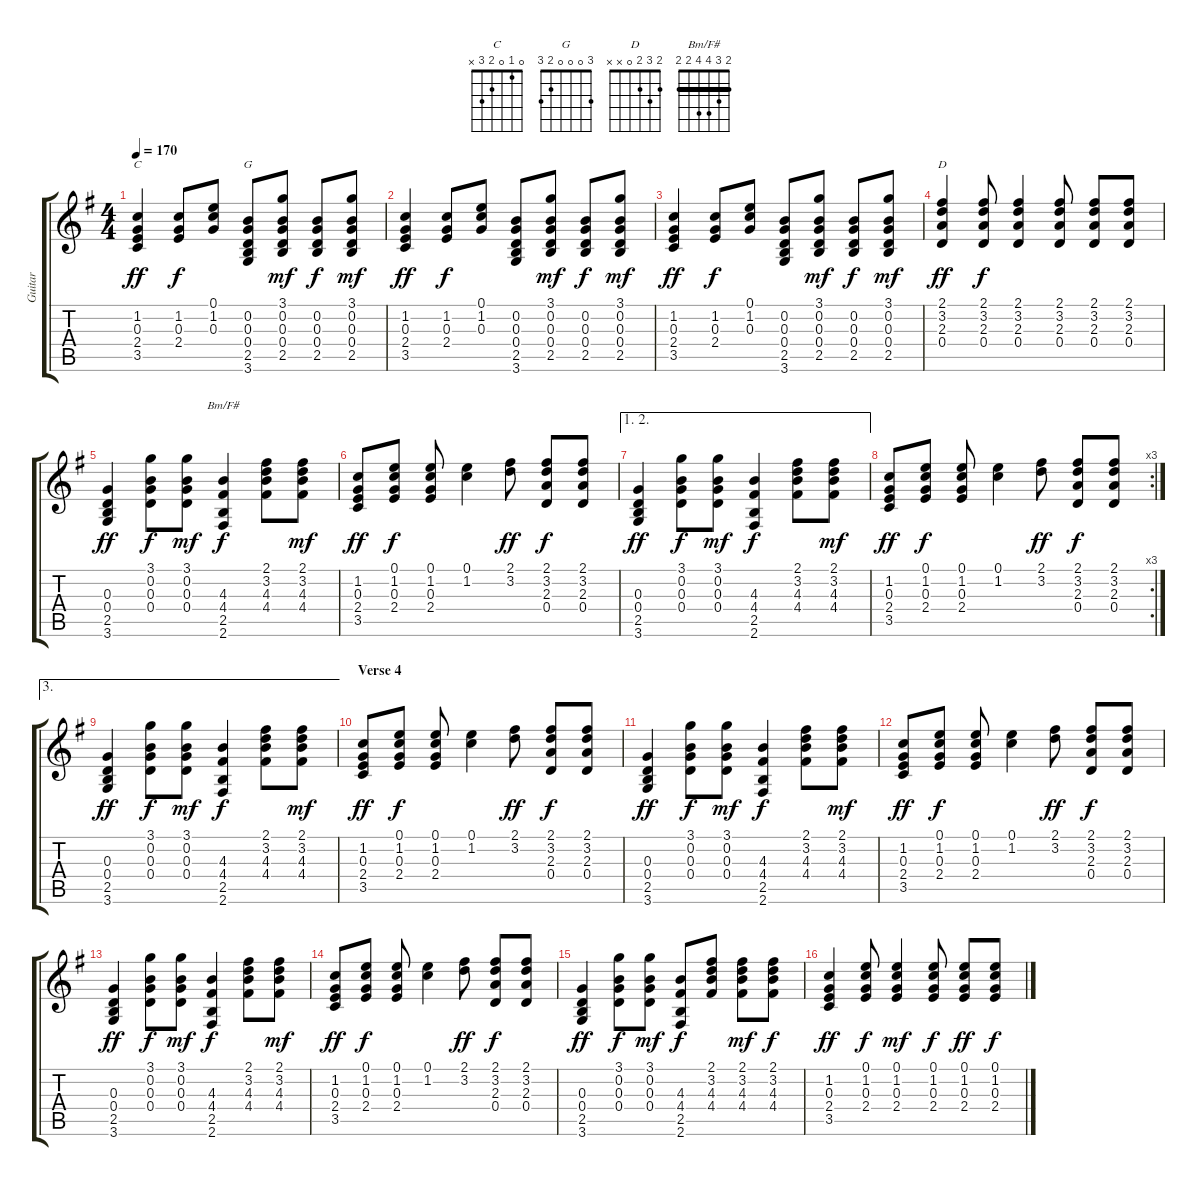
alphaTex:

\track ("Guitar" "Guitar") {instrument acousticguitarsteel}
\staff {score tabs}
\tuning (E4 B3 G3 D3 A2 E2) {hide}
\chord ("C" 0 1 0 2 3 x)
\chord ("G" 3 0 0 0 2 3)
\chord ("D" 2 3 2 0 x x)
\chord ("Bm/F#" 2 3 4 4 2 2) {barre 2}
\ts (4 4)
\tempo 170
\clef g2
\ks g
(1.2 0.3 2.4 3.5).4{ch "C" dy ff} (1.2 0.3 2.4).8{dy f} (0.1 1.2 0.3).8 (0.2 0.3 0.4 2.5 3.6).8{ch "G"} (3.1 0.2 0.3 0.4 2.5).8{dy mf} (0.2 0.3 0.4 2.5).8{dy f} (3.1 0.2 0.3 0.4 2.5).8{dy mf} |
(1.2 0.3 2.4 3.5).4{dy ff} (1.2 0.3 2.4).8{dy f} (0.1 1.2 0.3).8 (0.2 0.3 0.4 2.5 3.6).8 (3.1 0.2 0.3 0.4 2.5).8{dy mf} (0.2 0.3 0.4 2.5).8{dy f} (3.1 0.2 0.3 0.4 2.5).8{dy mf} |
(1.2 0.3 2.4 3.5).4{dy ff} (1.2 0.3 2.4).8{dy f} (0.1 1.2 0.3).8 (0.2 0.3 0.4 2.5 3.6).8 (3.1 0.2 0.3 0.4 2.5).8{dy mf} (0.2 0.3 0.4 2.5).8{dy f} (3.1 0.2 0.3 0.4 2.5).8{dy mf} |
(2.1 3.2 2.3 0.4).4{ch "D" dy ff} (2.1 3.2 2.3 0.4).8{dy f} (2.1 3.2 2.3 0.4).4 (2.1 3.2 2.3 0.4).8 (2.1 3.2 2.3 0.4).8 (2.1 3.2 2.3 0.4).8 |
(0.3 0.4 2.5 3.6).4{dy ff} (3.1 0.2 0.3 0.4).8{dy f} (3.1 0.2 0.3 0.4).8{dy mf} (4.3 4.4 2.5 2.6).4{ch "Bm/F#" dy f} (2.1 3.2 4.3 4.4).8 (2.1 3.2 4.3 4.4).8{dy mf} |
(1.2 0.3 2.4 3.5).8{dy ff} (0.1 1.2 0.3 2.4).8{dy f} (0.1 1.2 0.3 2.4).8 (0.1 1.2).4 (2.1 3.2).8{dy ff} (2.1 3.2 2.3 0.4).8{dy f} (2.1 3.2 2.3 0.4).8 |
\ae (1 2)
(0.3 0.4 2.5 3.6).4{dy ff} (3.1 0.2 0.3 0.4).8{dy f} (3.1 0.2 0.3 0.4).8{dy mf} (4.3 4.4 2.5 2.6).4{dy f} (2.1 3.2 4.3 4.4).8 (2.1 3.2 4.3 4.4).8{dy mf} |
\rc 3
(1.2 0.3 2.4 3.5).8{dy ff} (0.1 1.2 0.3 2.4).8{dy f} (0.1 1.2 0.3 2.4).8 (0.1 1.2).4 (2.1 3.2).8{dy ff} (2.1 3.2 2.3 0.4).8{dy f} (2.1 3.2 2.3 0.4).8 |
\ae 3
(0.3 0.4 2.5 3.6).4{dy ff} (3.1 0.2 0.3 0.4).8{dy f} (3.1 0.2 0.3 0.4).8{dy mf} (4.3 4.4 2.5 2.6).4{dy f} (2.1 3.2 4.3 4.4).8 (2.1 3.2 4.3 4.4).8{dy mf} |
\section ("" "Verse 4")
(1.2 0.3 2.4 3.5).8{dy ff} (0.1 1.2 0.3 2.4).8{dy f} (0.1 1.2 0.3 2.4).8 (0.1 1.2).4 (2.1 3.2).8{dy ff} (2.1 3.2 2.3 0.4).8{dy f} (2.1 3.2 2.3 0.4).8 |
(0.3 0.4 2.5 3.6).4{dy ff} (3.1 0.2 0.3 0.4).8{dy f} (3.1 0.2 0.3 0.4).8{dy mf} (4.3 4.4 2.5 2.6).4{dy f} (2.1 3.2 4.3 4.4).8 (2.1 3.2 4.3 4.4).8{dy mf} |
(1.2 0.3 2.4 3.5).8{dy ff} (0.1 1.2 0.3 2.4).8{dy f} (0.1 1.2 0.3 2.4).8 (0.1 1.2).4 (2.1 3.2).8{dy ff} (2.1 3.2 2.3 0.4).8{dy f} (2.1 3.2 2.3 0.4).8 |
(0.3 0.4 2.5 3.6).4{dy ff} (3.1 0.2 0.3 0.4).8{dy f} (3.1 0.2 0.3 0.4).8{dy mf} (4.3 4.4 2.5 2.6).4{dy f} (2.1 3.2 4.3 4.4).8 (2.1 3.2 4.3 4.4).8{dy mf} |
(1.2 0.3 2.4 3.5).8{dy ff} (0.1 1.2 0.3 2.4).8{dy f} (0.1 1.2 0.3 2.4).8 (0.1 1.2).4 (2.1 3.2).8{dy ff} (2.1 3.2 2.3 0.4).8{dy f} (2.1 3.2 2.3 0.4).8 |
(0.3 0.4 2.5 3.6).4{dy ff} (3.1 0.2 0.3 0.4).8{dy f} (3.1 0.2 0.3 0.4).8{dy mf} (4.3 4.4 2.5 2.6).8{dy f} (2.1 3.2 4.3 4.4).8 (2.1 3.2 4.3 4.4).8{dy mf} (2.1 3.2 4.3 4.4).8{dy f} |
(1.2 0.3 2.4 3.5).4{dy ff} (0.1 1.2 0.3 2.4).8{dy f} (0.1 1.2 0.3 2.4).4{dy mf} (0.1 1.2 0.3 2.4).8{dy f} (0.1 1.2 0.3 2.4).8{dy ff} (0.1 1.2 0.3 2.4).8{dy f}
